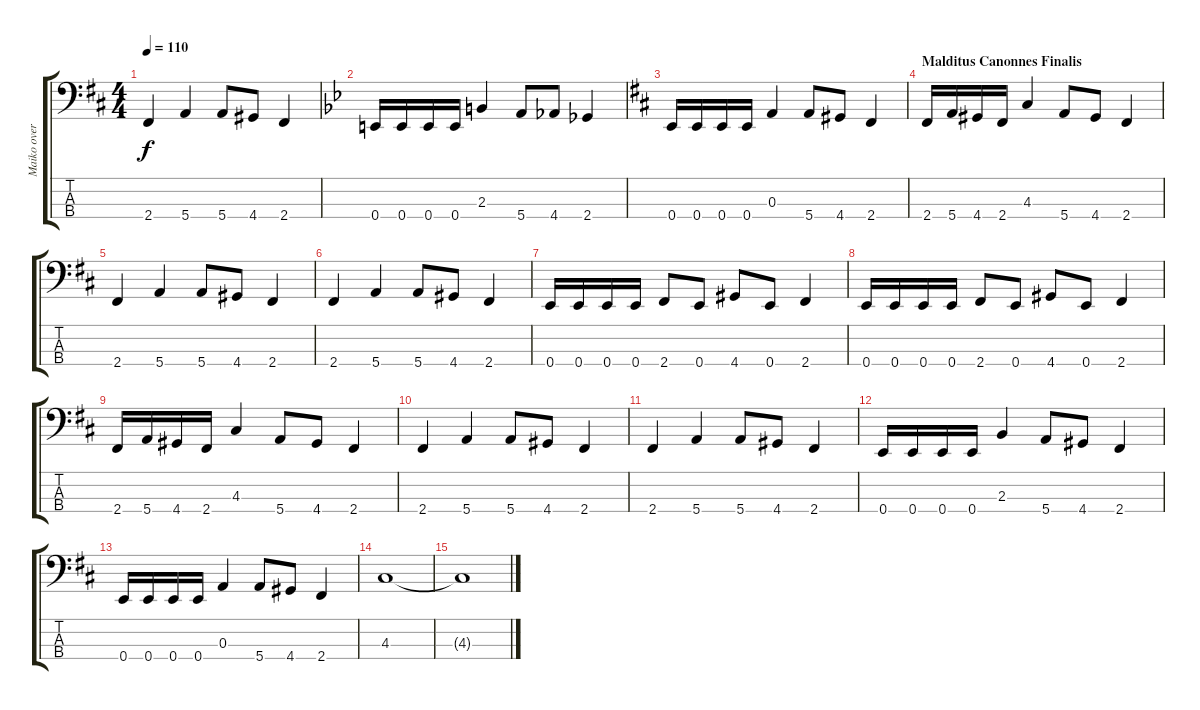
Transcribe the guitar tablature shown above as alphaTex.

\track ("Maiko overdub II" "Maiko over") {instrument slapbass2}
\staff {score tabs}
\tuning (G2 D2 A1 E1) {hide}
\ts (4 4)
\tempo 110
\clef f4
\ks bminor
2.4.4{dy f} 5.4.4 5.4.8 4.4.8 2.4.4 |
\ks bb
0.4.16 0.4.16 0.4.16 0.4.16 2.3.4 5.4.8 4.4.8 2.4.4 |
\ks bminor
0.4.16{volume 5} 0.4.16 0.4.16 0.4.16 0.3.4 5.4.8 4.4.8 2.4.4 |
\section ("" "Malditus Canonnes Finalis")
2.4.16 5.4.16 4.4.16 2.4.16 4.3.4 5.4.8 4.4.8 2.4.4 |
2.4.4 5.4.4 5.4.8 4.4.8 2.4.4 |
2.4.4 5.4.4 5.4.8 4.4.8 2.4.4 |
0.4.16 0.4.16 0.4.16 0.4.16 2.4.8 0.4.8 4.4.8 0.4.8 2.4.4 |
0.4.16 0.4.16 0.4.16 0.4.16 2.4.8 0.4.8 4.4.8 0.4.8 2.4.4 |
2.4.16 5.4.16 4.4.16 2.4.16 4.3.4 5.4.8 4.4.8 2.4.4 |
2.4.4 5.4.4 5.4.8 4.4.8 2.4.4 |
2.4.4 5.4.4 5.4.8 4.4.8 2.4.4 |
0.4.16 0.4.16 0.4.16 0.4.16 2.3.4 5.4.8 4.4.8 2.4.4 |
0.4.16 0.4.16 0.4.16 0.4.16 0.3.4 5.4.8 4.4.8 2.4.4 |
4.3.1{volume 0} |
4.3{t}.1
